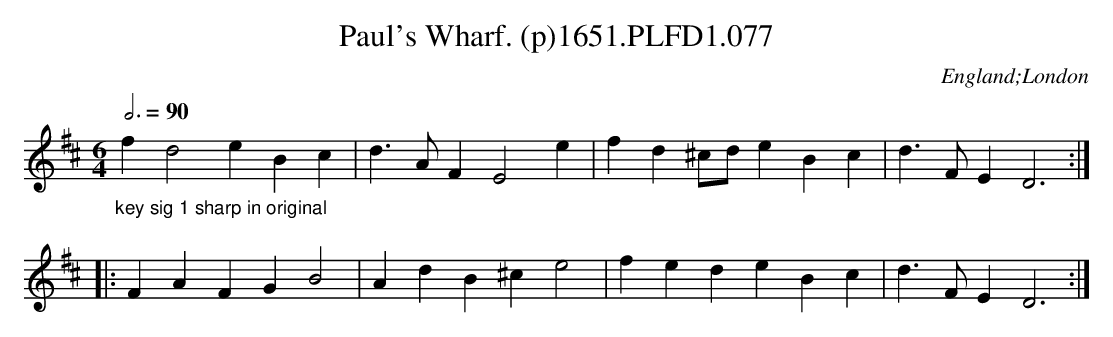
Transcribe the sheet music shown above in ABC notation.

X:1
T:Paul's Wharf. (p)1651.PLFD1.077
M:6/4
L:1/4
Q:3/4=90
O:England;London
K:D
"_key sig 1 sharp in original"fd2eBc|d>AFE2e|fd^c/d/eBc|d>FED3:|
|:FAFGB2|AdB^ce2|fedeBc|d>FED3:|
